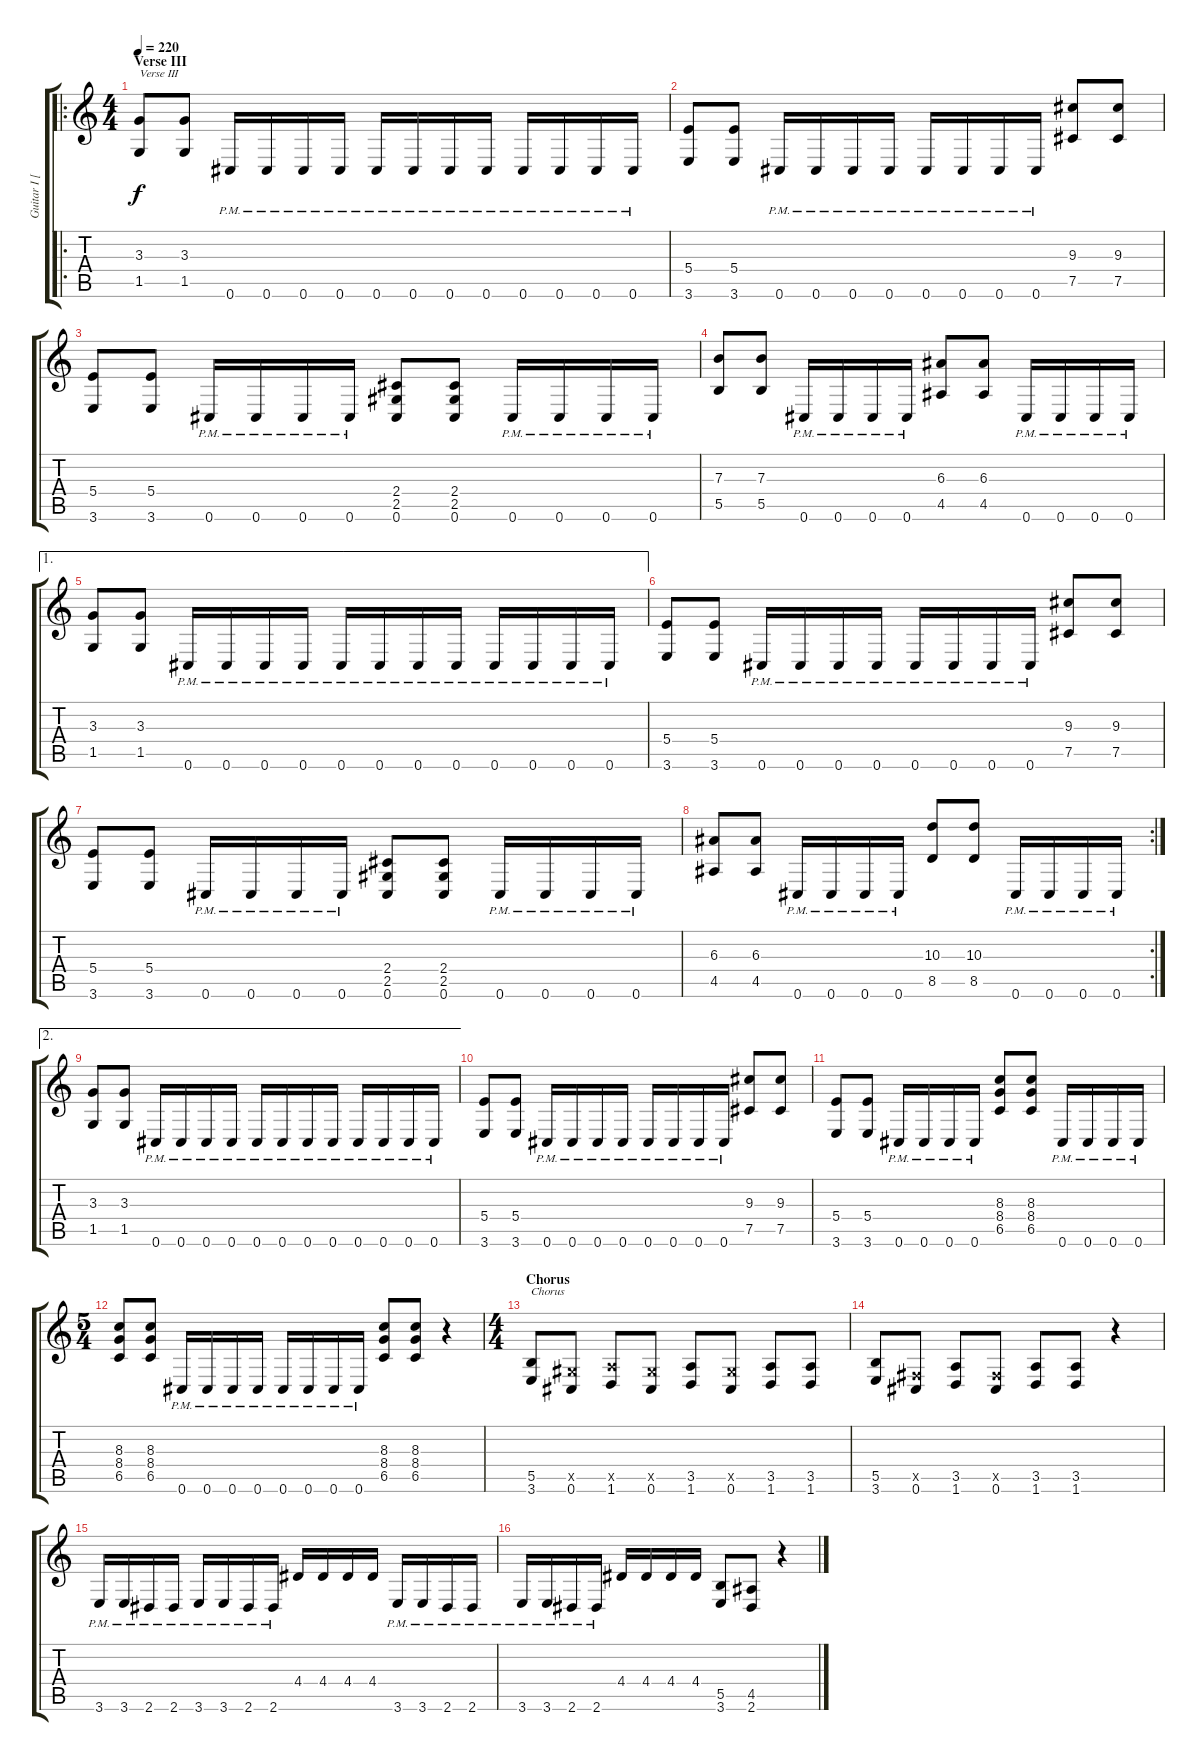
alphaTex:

\track ("Guitar I [Vogg]" "Guitar I [") {instrument distortionguitar}
\staff {score tabs}
\tuning (Db4 Ab3 E3 B2 Gb2 Db2) {hide}
\ro
\ts (4 4)
\section ("" "Verse III")
\tempo 220
\clef g2
\ks c
(3.3 1.5).8{txt "Verse III" dy f} (3.3 1.5).8 0.6{pm}.16 0.6{pm}.16 0.6{pm}.16 0.6{pm}.16 0.6{pm}.16 0.6{pm}.16 0.6{pm}.16 0.6{pm}.16 0.6{pm}.16 0.6{pm}.16 0.6{pm}.16 0.6{pm}.16 |
(5.4 3.6).8 (5.4 3.6).8 0.6{pm}.16 0.6{pm}.16 0.6{pm}.16 0.6{pm}.16 0.6{pm}.16 0.6{pm}.16 0.6{pm}.16 0.6{pm}.16 (9.3 7.5).8 (9.3 7.5).8 |
(5.4 3.6).8 (5.4 3.6).8 0.6{pm}.16 0.6{pm}.16 0.6{pm}.16 0.6{pm}.16 (2.4 2.5 0.6).8 (2.4 2.5 0.6).8 0.6{pm}.16 0.6{pm}.16 0.6{pm}.16 0.6{pm}.16 |
(7.3 5.5).8 (7.3 5.5).8 0.6{pm}.16 0.6{pm}.16 0.6{pm}.16 0.6{pm}.16 (6.3 4.5).8 (6.3 4.5).8 0.6{pm}.16 0.6{pm}.16 0.6{pm}.16 0.6{pm}.16 |
\ae 1
(3.3 1.5).8 (3.3 1.5).8 0.6{pm}.16 0.6{pm}.16 0.6{pm}.16 0.6{pm}.16 0.6{pm}.16 0.6{pm}.16 0.6{pm}.16 0.6{pm}.16 0.6{pm}.16 0.6{pm}.16 0.6{pm}.16 0.6{pm}.16 |
(5.4 3.6).8 (5.4 3.6).8 0.6{pm}.16 0.6{pm}.16 0.6{pm}.16 0.6{pm}.16 0.6{pm}.16 0.6{pm}.16 0.6{pm}.16 0.6{pm}.16 (9.3 7.5).8 (9.3 7.5).8 |
(5.4 3.6).8 (5.4 3.6).8 0.6{pm}.16 0.6{pm}.16 0.6{pm}.16 0.6{pm}.16 (2.4 2.5 0.6).8 (2.4 2.5 0.6).8 0.6{pm}.16 0.6{pm}.16 0.6{pm}.16 0.6{pm}.16 |
\rc 2
(6.3 4.5).8 (6.3 4.5).8 0.6{pm}.16 0.6{pm}.16 0.6{pm}.16 0.6{pm}.16 (10.3 8.5).8 (10.3 8.5).8 0.6{pm}.16 0.6{pm}.16 0.6{pm}.16 0.6{pm}.16 |
\ae 2
(3.3 1.5).8 (3.3 1.5).8 0.6{pm}.16 0.6{pm}.16 0.6{pm}.16 0.6{pm}.16 0.6{pm}.16 0.6{pm}.16 0.6{pm}.16 0.6{pm}.16 0.6{pm}.16 0.6{pm}.16 0.6{pm}.16 0.6{pm}.16 |
(5.4 3.6).8 (5.4 3.6).8 0.6{pm}.16 0.6{pm}.16 0.6{pm}.16 0.6{pm}.16 0.6{pm}.16 0.6{pm}.16 0.6{pm}.16 0.6{pm}.16 (9.3 7.5).8 (9.3 7.5).8 |
(5.4 3.6).8 (5.4 3.6).8 0.6{pm}.16 0.6{pm}.16 0.6{pm}.16 0.6{pm}.16 (8.3 8.4 6.5).8 (8.3 8.4 6.5).8 0.6{pm}.16 0.6{pm}.16 0.6{pm}.16 0.6{pm}.16 |
\ts (5 4)
(8.3 8.4 6.5).8 (8.3 8.4 6.5).8 0.6{pm}.16 0.6{pm}.16 0.6{pm}.16 0.6{pm}.16 0.6{pm}.16 0.6{pm}.16 0.6{pm}.16 0.6{pm}.16 (8.3 8.4 6.5).8 (8.3 8.4 6.5).8 r.4 |
\ts (4 4)
\section ("" "Chorus")
(5.5 3.6).8{txt "Chorus"} (2.5{x} 0.6).8 (3.5{x} 1.6).8 (2.5{x} 0.6).8 (3.5 1.6).8 (2.5{x} 0.6).8 (3.5 1.6).8 (3.5 1.6).8 |
(5.5 3.6).8 (0.5{x} 0.6).8 (3.5 1.6).8 (0.5{x} 0.6).8 (3.5 1.6).8 (3.5 1.6).8 r.4 |
3.6{pm}.16 3.6{pm}.16 2.6{pm}.16 2.6{pm}.16 3.6{pm}.16 3.6{pm}.16 2.6{pm}.16 2.6{pm}.16 4.4.16 4.4.16 4.4.16 4.4.16 3.6{pm}.16 3.6{pm}.16 2.6{pm}.16 2.6{pm}.16 |
3.6{pm}.16 3.6{pm}.16 2.6{pm}.16 2.6{pm}.16 4.4.16 4.4.16 4.4.16 4.4.16 (5.5 3.6).8 (4.5 2.6).8 r.4
